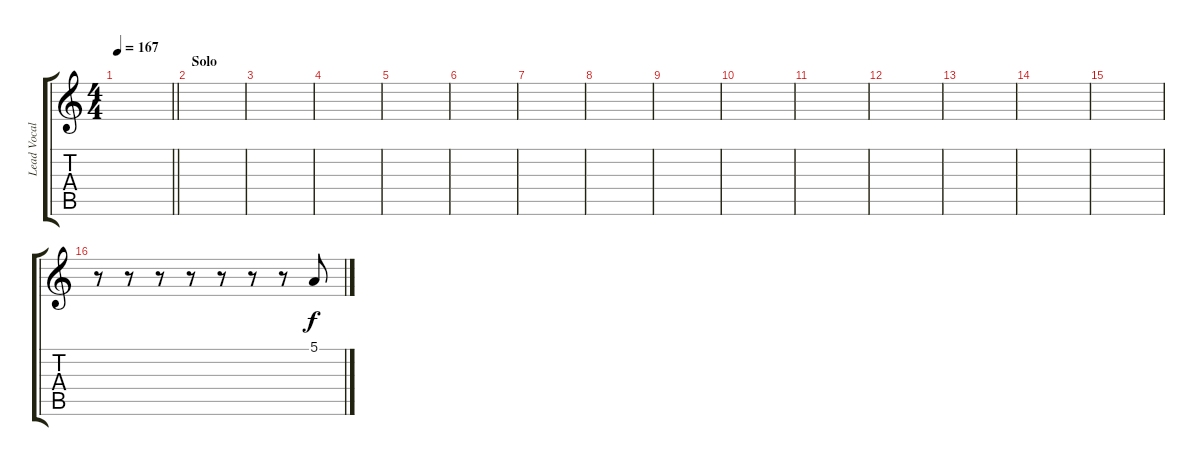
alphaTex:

\track ("Lead Vocals" "Lead Vocal") {instrument tenorsax}
\staff {score tabs}
\tuning (E4 B3 G3 D3 A2 E2) {hide}
\ts (4 4)
\tempo 167
\clef g2
\barLineRight lightlight
\ks c
|
\section ("" "Solo")
|
|
|
|
|
|
|
|
|
|
|
|
|
|
r.8 r.8 r.8 r.8 r.8 r.8 r.8 5.1.8
